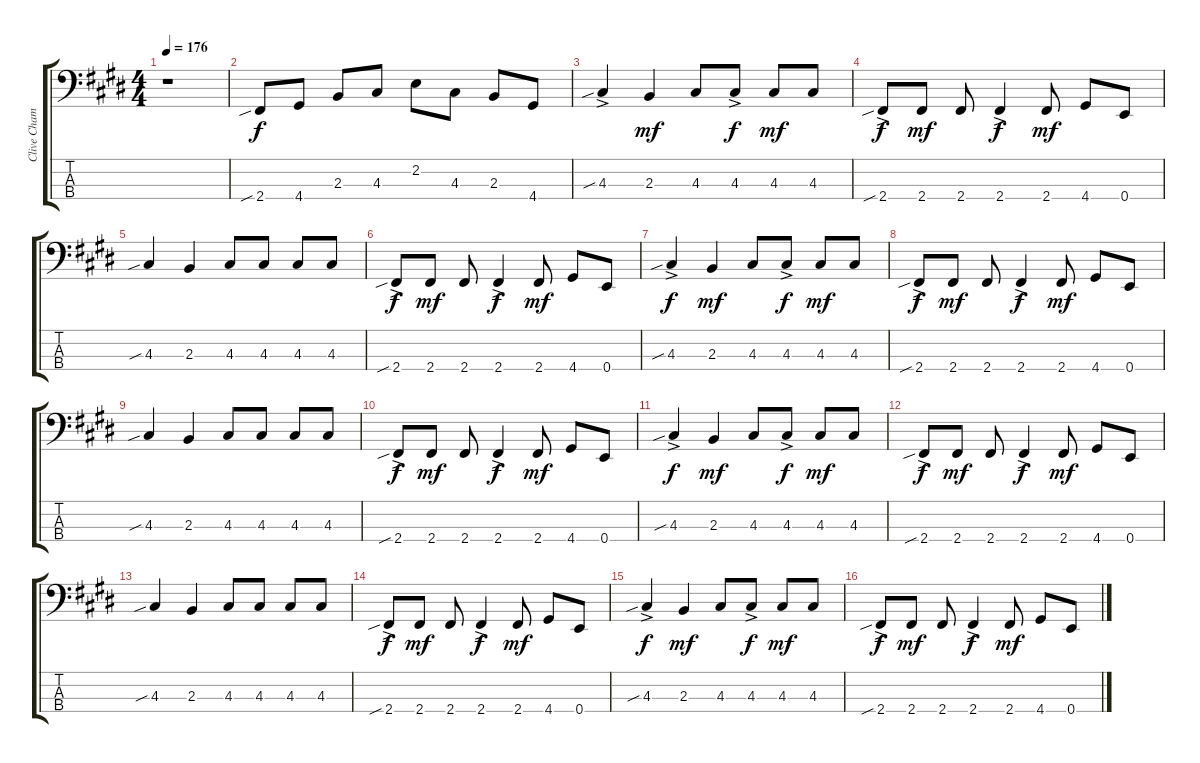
\track ("Clive Chaman Fingered Bass" "Clive Cham") {instrument electricbassfinger}
\staff {score tabs}
\tuning (G2 D2 A1 E1) {hide}
\ts (4 4)
\tempo 176
\clef f4
\ks e
r.1{dy f} |
2.4{sib}.8 4.4.8 2.3.8 4.3.8 2.2.8 4.3.8 2.3.8 4.4.8 |
4.3{sib ac}.4 2.3.4{dy mf} 4.3.8 4.3{ac}.8{dy f} 4.3.8{dy mf} 4.3.8 |
2.4{sib ac}.8{dy f} 2.4.8{dy mf} 2.4.8 2.4{ac}.4{dy f} 2.4.8{dy mf} 4.4.8 0.4.8 |
4.3{sib}.4 2.3.4 4.3.8 4.3.8 4.3.8 4.3.8 |
2.4{sib ac}.8{dy f} 2.4.8{dy mf} 2.4.8 2.4{ac}.4{dy f} 2.4.8{dy mf} 4.4.8 0.4.8 |
4.3{sib ac}.4{dy f} 2.3.4{dy mf} 4.3.8 4.3{ac}.8{dy f} 4.3.8{dy mf} 4.3.8 |
2.4{sib ac}.8{dy f} 2.4.8{dy mf} 2.4.8 2.4{ac}.4{dy f} 2.4.8{dy mf} 4.4.8 0.4.8 |
4.3{sib}.4 2.3.4 4.3.8 4.3.8 4.3.8 4.3.8 |
2.4{sib ac}.8{dy f} 2.4.8{dy mf} 2.4.8 2.4{ac}.4{dy f} 2.4.8{dy mf} 4.4.8 0.4.8 |
4.3{sib ac}.4{dy f} 2.3.4{dy mf} 4.3.8 4.3{ac}.8{dy f} 4.3.8{dy mf} 4.3.8 |
2.4{sib ac}.8{dy f} 2.4.8{dy mf} 2.4.8 2.4{ac}.4{dy f} 2.4.8{dy mf} 4.4.8 0.4.8 |
4.3{sib}.4 2.3.4 4.3.8 4.3.8 4.3.8 4.3.8 |
2.4{sib ac}.8{dy f} 2.4.8{dy mf} 2.4.8 2.4{ac}.4{dy f} 2.4.8{dy mf} 4.4.8 0.4.8 |
4.3{sib ac}.4{dy f} 2.3.4{dy mf} 4.3.8 4.3{ac}.8{dy f} 4.3.8{dy mf} 4.3.8 |
2.4{sib ac}.8{dy f} 2.4.8{dy mf} 2.4.8 2.4{ac}.4{dy f} 2.4.8{dy mf} 4.4.8 0.4.8
